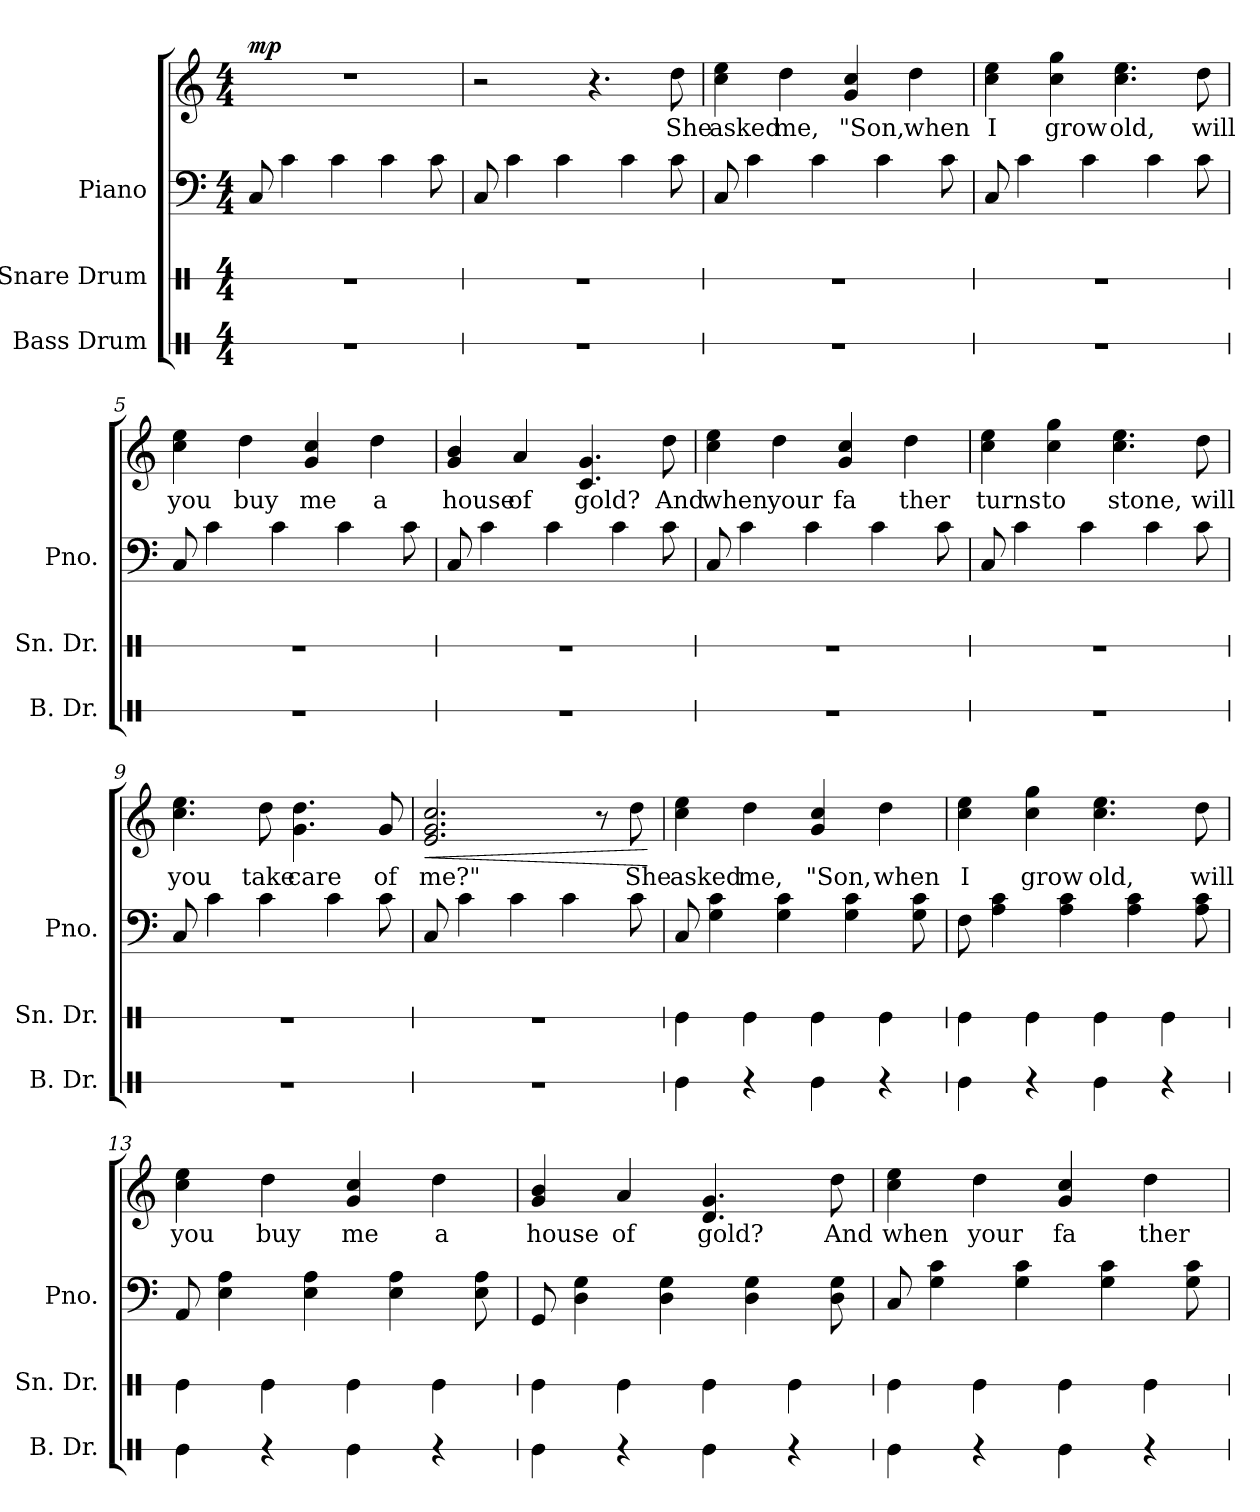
**kern	**kern	**kern	**kern	**text	**dynam
*part3	*part2	*part1	*part1	*part1	*part1
*staff4	*staff3	*staff2	*staff1	*staff1	*staff1/2
*I"Bass Drum	*I"Snare Drum	*I"Piano	*	*	*
*I'B. Dr.	*I'Sn. Dr.	*I'Pno.	*	*	*
*stria1	*stria1	*	*	*	*
*clefX	*clefX	*clefF4	*clefG2	*	*
*k[]	*k[]	*k[]	*k[]	*	*
*M4/4	*M4/4	*M4/4	*M4/4	*	*
*MM115	*MM115	*MM115	*MM115	*	*
=1	=1	=1	=1	=1	=1
!	!	!	!	!	!LO:DY:b
1r	1r	8C/	1r	.	mp
.	.	4c\	.	.	.
.	.	4c\	.	.	.
.	.	4c\	.	.	.
.	.	8c\	.	.	.
=2	=2	=2	=2	=2	=2
1r	1r	8C/	2r	.	.
.	.	4c\	.	.	.
.	.	4c\	.	.	.
.	.	.	4.r	.	.
.	.	4c\	.	.	.
.	.	8c\	8dd\	She	.
=3	=3	=3	=3	=3	=3
1r	1r	8C/	4cc\ 4ee\	asked	.
.	.	4c\	.	.	.
.	.	.	4dd\	me,	.
.	.	4c\	.	.	.
.	.	.	4g/ 4cc/	"Son,	.
.	.	4c\	.	.	.
.	.	.	4dd\	when	.
.	.	8c\	.	.	.
=4	=4	=4	=4	=4	=4
1r	1r	8C/	4cc\ 4ee\	I	.
.	.	4c\	.	.	.
.	.	.	4cc\ 4gg\	grow	.
.	.	4c\	.	.	.
.	.	.	4.cc\ 4.ee\	old,	.
.	.	4c\	.	.	.
.	.	8c\	8dd\	will	.
!!LO:LB:g=z
=5	=5	=5	=5	=5	=5
1r	1r	8C/	4cc\ 4ee\	you	.
.	.	4c\	.	.	.
.	.	.	4dd\	buy	.
.	.	4c\	.	.	.
.	.	.	4g/ 4cc/	me	.
.	.	4c\	.	.	.
.	.	.	4dd\	a	.
.	.	8c\	.	.	.
=6	=6	=6	=6	=6	=6
1r	1r	8C/	4g/ 4b/	house	.
.	.	4c\	.	.	.
.	.	.	4a/	of	.
.	.	4c\	.	.	.
.	.	.	4.c/ 4.g/	gold?	.
.	.	4c\	.	.	.
.	.	8c\	8dd\	And	.
=7	=7	=7	=7	=7	=7
1r	1r	8C/	4cc\ 4ee\	when	.
.	.	4c\	.	.	.
.	.	.	4dd\	your	.
.	.	4c\	.	.	.
.	.	.	4g/ 4cc/	fa	.
.	.	4c\	.	.	.
.	.	.	4dd\	ther	.
.	.	8c\	.	.	.
=8	=8	=8	=8	=8	=8
1r	1r	8C/	4cc\ 4ee\	turns	.
.	.	4c\	.	.	.
.	.	.	4cc\ 4gg\	to	.
.	.	4c\	.	.	.
.	.	.	4.cc\ 4.ee\	stone,	.
.	.	4c\	.	.	.
.	.	8c\	8dd\	will	.
!!LO:PB:g=z
=9	=9	=9	=9	=9	=9
1r	1r	8C/	4.cc\ 4.ee\	you	.
.	.	4c\	.	.	.
.	.	4c\	8dd\	take	.
.	.	.	4.g\ 4.dd\	care	.
.	.	4c\	.	.	.
.	.	8c\	8g/	of	.
=10	=10	=10	=10	=10	=10
!	!	!	!	!	!LO:HP:b
1r	1r	8C/	2.e/ 2.g/ 2.cc/	me?"	<
.	.	4c\	.	.	.
.	.	4c\	.	.	.
.	.	4c\	.	.	.
.	.	.	8r	.	.
.	.	8c\	8dd\	She	.
.	.	.	.	.	[
=11	=11	=11	=11	=11	=11
4Re\	4Re\	8C/	4cc\ 4ee\	asked	.
.	.	4G\ 4c\	.	.	.
4r	4Re\	.	4dd\	me,	.
.	.	4G\ 4c\	.	.	.
4Re\	4Re\	.	4g/ 4cc/	"Son,	.
.	.	4G\ 4c\	.	.	.
4r	4Re\	.	4dd\	when	.
.	.	8G\ 8c\	.	.	.
=12	=12	=12	=12	=12	=12
4Re\	4Re\	8F\	4cc\ 4ee\	I	.
.	.	4A\ 4c\	.	.	.
4r	4Re\	.	4cc\ 4gg\	grow	.
.	.	4A\ 4c\	.	.	.
4Re\	4Re\	.	4.cc\ 4.ee\	old,	.
.	.	4A\ 4c\	.	.	.
4r	4Re\	.	.	.	.
.	.	8A\ 8c\	8dd\	will	.
!!LO:LB:g=z
=13	=13	=13	=13	=13	=13
4Re\	4Re\	8AA/	4cc\ 4ee\	you	.
.	.	4E\ 4A\	.	.	.
4r	4Re\	.	4dd\	buy	.
.	.	4E\ 4A\	.	.	.
4Re\	4Re\	.	4g/ 4cc/	me	.
.	.	4E\ 4A\	.	.	.
4r	4Re\	.	4dd\	a	.
.	.	8E\ 8A\	.	.	.
=14	=14	=14	=14	=14	=14
4Re\	4Re\	8GG/	4g/ 4b/	house	.
.	.	4D\ 4G\	.	.	.
4r	4Re\	.	4a/	of	.
.	.	4D\ 4G\	.	.	.
4Re\	4Re\	.	4.d/ 4.g/	gold?	.
.	.	4D\ 4G\	.	.	.
4r	4Re\	.	.	.	.
.	.	8D\ 8G\	8dd\	And	.
=15	=15	=15	=15	=15	=15
4Re\	4Re\	8C/	4cc\ 4ee\	when	.
.	.	4G\ 4c\	.	.	.
4r	4Re\	.	4dd\	your	.
.	.	4G\ 4c\	.	.	.
4Re\	4Re\	.	4g/ 4cc/	fa	.
.	.	4G\ 4c\	.	.	.
4r	4Re\	.	4dd\	ther	.
.	.	8G\ 8c\	.	.	.
=	=	=	=	=	=
*-	*-	*-	*-	*-	*-
